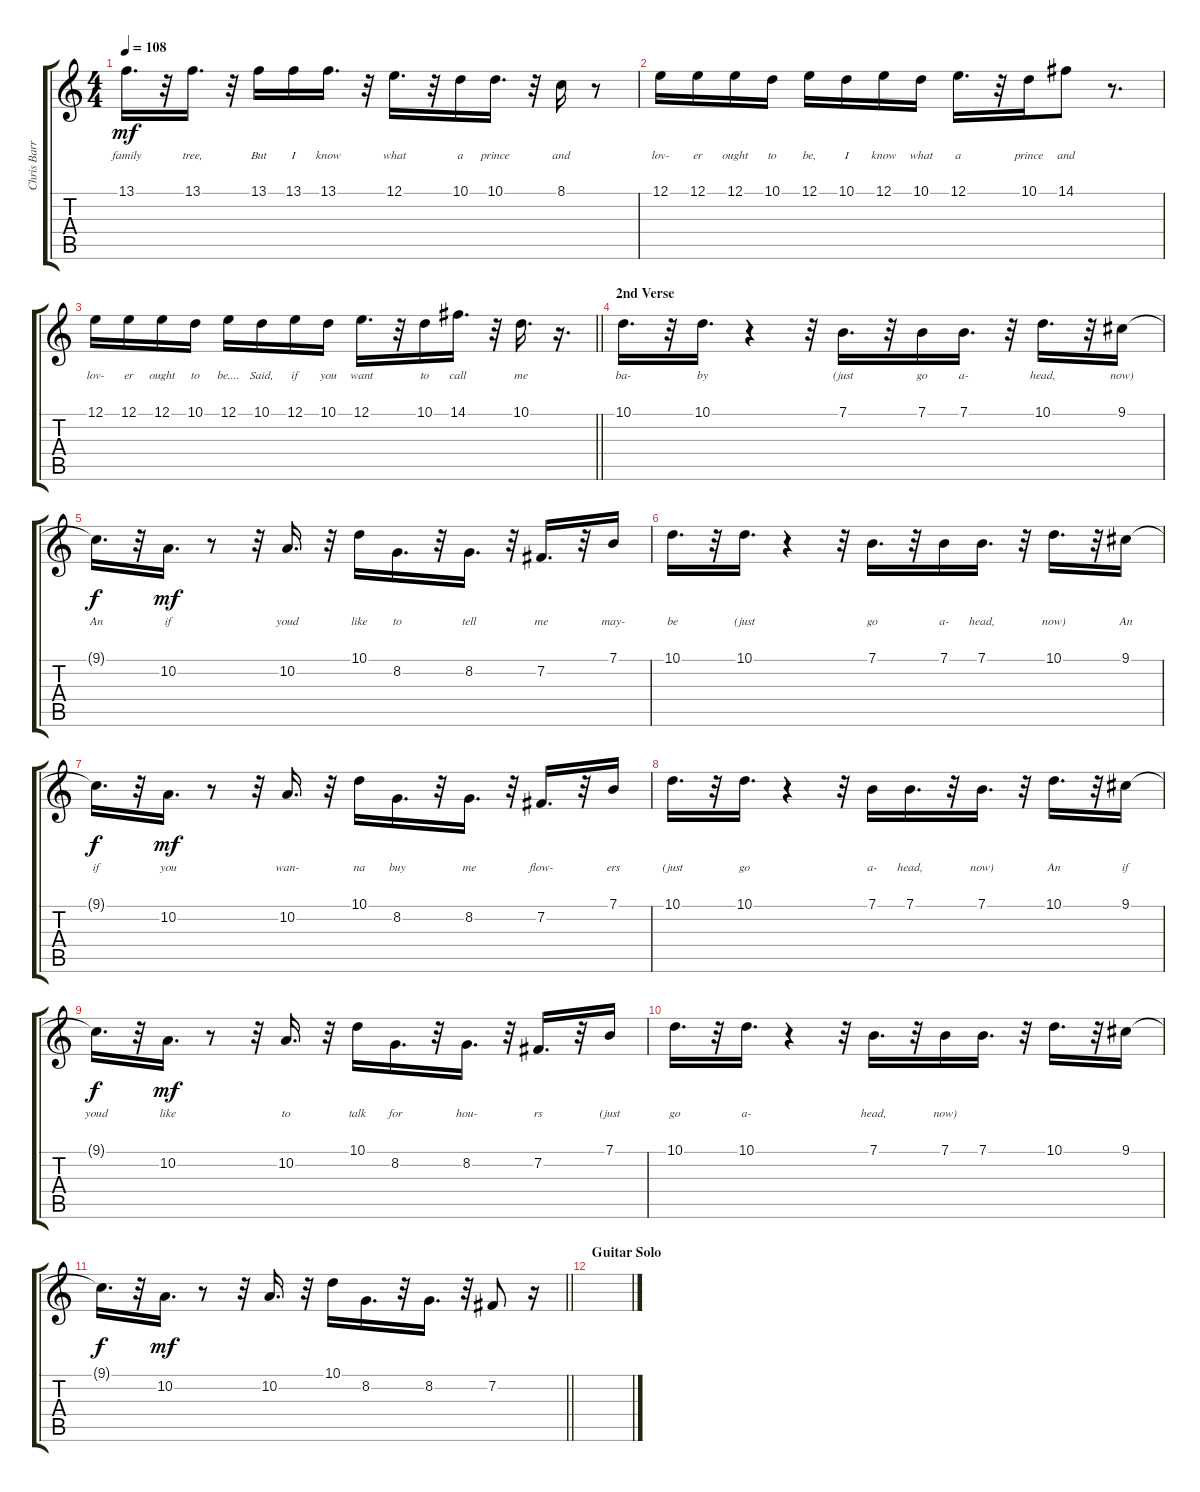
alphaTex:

\track ("Chris Barron" "Chris Barr") {instrument tenorsax}
\staff {score tabs}
\tuning (E4 B3 G3 D3 A2 E2) {hide}
\ts (4 4)
\tempo 108
\clef g2
\ks c
13.1.16{d lyrics (0 "") lyrics (1 "family") lyrics (2 "") lyrics (3 "") lyrics (4 "") dy mf} r.32 13.1.16{d lyrics (0 "") lyrics (1 "tree,") lyrics (2 "") lyrics (3 "") lyrics (4 "")} r.32 13.1.16{lyrics (0 "") lyrics (1 "But") lyrics (2 "") lyrics (3 "") lyrics (4 "")} 13.1.16{lyrics (0 "") lyrics (1 "I") lyrics (2 "") lyrics (3 "") lyrics (4 "")} 13.1.16{d lyrics (0 "") lyrics (1 "know") lyrics (2 "") lyrics (3 "") lyrics (4 "")} r.32 12.1.16{d lyrics (0 "") lyrics (1 "what") lyrics (2 "") lyrics (3 "") lyrics (4 "")} r.32 10.1.16{lyrics (0 "") lyrics (1 "a") lyrics (2 "") lyrics (3 "") lyrics (4 "")} 10.1.16{d lyrics (0 "") lyrics (1 "prince") lyrics (2 "") lyrics (3 "") lyrics (4 "")} r.32 8.1.16{lyrics (0 "") lyrics (1 "and") lyrics (2 "") lyrics (3 "") lyrics (4 "")} r.8 |
12.1.16{lyrics (0 "") lyrics (1 "lov-") lyrics (2 "") lyrics (3 "") lyrics (4 "")} 12.1.16{lyrics (0 "") lyrics (1 "er") lyrics (2 "") lyrics (3 "") lyrics (4 "")} 12.1.16{lyrics (0 "") lyrics (1 "ought") lyrics (2 "") lyrics (3 "") lyrics (4 "")} 10.1.16{lyrics (0 "") lyrics (1 "to") lyrics (2 "") lyrics (3 "") lyrics (4 "")} 12.1.16{lyrics (0 "") lyrics (1 "be,") lyrics (2 "") lyrics (3 "") lyrics (4 "")} 10.1.16{lyrics (0 "") lyrics (1 "I") lyrics (2 "") lyrics (3 "") lyrics (4 "")} 12.1.16{lyrics (0 "") lyrics (1 "know") lyrics (2 "") lyrics (3 "") lyrics (4 "")} 10.1.16{lyrics (0 "") lyrics (1 "what") lyrics (2 "") lyrics (3 "") lyrics (4 "")} 12.1.16{d lyrics (0 "") lyrics (1 "a") lyrics (2 "") lyrics (3 "") lyrics (4 "")} r.32 10.1.16{lyrics (0 "") lyrics (1 "prince") lyrics (2 "") lyrics (3 "") lyrics (4 "")} 14.1.8{lyrics (0 "") lyrics (1 "and") lyrics (2 "") lyrics (3 "") lyrics (4 "")} r.8{d} |
\barLineRight lightlight
12.1.16{lyrics (0 "") lyrics (1 "lov-") lyrics (2 "") lyrics (3 "") lyrics (4 "")} 12.1.16{lyrics (0 "") lyrics (1 "er") lyrics (2 "") lyrics (3 "") lyrics (4 "")} 12.1.16{lyrics (0 "") lyrics (1 "ought") lyrics (2 "") lyrics (3 "") lyrics (4 "")} 10.1.16{lyrics (0 "") lyrics (1 "to") lyrics (2 "") lyrics (3 "") lyrics (4 "")} 12.1.16{lyrics (0 "") lyrics (1 "be....") lyrics (2 "") lyrics (3 "") lyrics (4 "")} 10.1.16{lyrics (0 "") lyrics (1 "Said,") lyrics (2 "") lyrics (3 "") lyrics (4 "")} 12.1.16{lyrics (0 "") lyrics (1 "if") lyrics (2 "") lyrics (3 "") lyrics (4 "")} 10.1.16{lyrics (0 "") lyrics (1 "you") lyrics (2 "") lyrics (3 "") lyrics (4 "")} 12.1.16{d lyrics (0 "") lyrics (1 "want") lyrics (2 "") lyrics (3 "") lyrics (4 "")} r.32 10.1.16{lyrics (0 "") lyrics (1 "to") lyrics (2 "") lyrics (3 "") lyrics (4 "")} 14.1.16{d lyrics (0 "") lyrics (1 "call") lyrics (2 "") lyrics (3 "") lyrics (4 "")} r.32 10.1.16{d lyrics (0 "") lyrics (1 "me") lyrics (2 "") lyrics (3 "") lyrics (4 "")} r.16{d} |
\section ("" "2nd Verse")
10.1.16{d lyrics (0 "") lyrics (1 "ba-") lyrics (2 "") lyrics (3 "") lyrics (4 "")} r.32 10.1.16{d lyrics (0 "") lyrics (1 "by") lyrics (2 "") lyrics (3 "") lyrics (4 "")} r.4 r.32 7.1.16{d lyrics (0 "") lyrics (1 "(just") lyrics (2 "") lyrics (3 "") lyrics (4 "")} r.32 7.1.16{lyrics (0 "") lyrics (1 "go") lyrics (2 "") lyrics (3 "") lyrics (4 "")} 7.1.16{d lyrics (0 "") lyrics (1 "a-") lyrics (2 "") lyrics (3 "") lyrics (4 "")} r.32 10.1.16{d lyrics (0 "") lyrics (1 "head,") lyrics (2 "") lyrics (3 "") lyrics (4 "")} r.32 9.1.16{lyrics (0 "") lyrics (1 "now)") lyrics (2 "") lyrics (3 "") lyrics (4 "")} |
9.1{t}.16{d lyrics (0 "") lyrics (1 "An") lyrics (2 "") lyrics (3 "") lyrics (4 "") dy f} r.32 10.2.16{d lyrics (0 "") lyrics (1 "if") lyrics (2 "") lyrics (3 "") lyrics (4 "") dy mf} r.8 r.32 10.2.16{d lyrics (0 "") lyrics (1 "youd") lyrics (2 "") lyrics (3 "") lyrics (4 "")} r.32 10.1.16{lyrics (0 "") lyrics (1 "like") lyrics (2 "") lyrics (3 "") lyrics (4 "")} 8.2.16{d lyrics (0 "") lyrics (1 "to") lyrics (2 "") lyrics (3 "") lyrics (4 "")} r.32 8.2.16{d lyrics (0 "") lyrics (1 "tell") lyrics (2 "") lyrics (3 "") lyrics (4 "")} r.32 7.2.16{d lyrics (0 "") lyrics (1 "me") lyrics (2 "") lyrics (3 "") lyrics (4 "")} r.32 7.1.16{lyrics (0 "") lyrics (1 "may-") lyrics (2 "") lyrics (3 "") lyrics (4 "")} |
10.1.16{d lyrics (0 "") lyrics (1 "be") lyrics (2 "") lyrics (3 "") lyrics (4 "")} r.32 10.1.16{d lyrics (0 "") lyrics (1 "(just") lyrics (2 "") lyrics (3 "") lyrics (4 "")} r.4 r.32 7.1.16{d lyrics (0 "") lyrics (1 "go") lyrics (2 "") lyrics (3 "") lyrics (4 "")} r.32 7.1.16{lyrics (0 "") lyrics (1 "a-") lyrics (2 "") lyrics (3 "") lyrics (4 "")} 7.1.16{d lyrics (0 "") lyrics (1 "head,") lyrics (2 "") lyrics (3 "") lyrics (4 "")} r.32 10.1.16{d lyrics (0 "") lyrics (1 "now)") lyrics (2 "") lyrics (3 "") lyrics (4 "")} r.32 9.1.16{lyrics (0 "") lyrics (1 "An") lyrics (2 "") lyrics (3 "") lyrics (4 "")} |
9.1{t}.16{d lyrics (0 "") lyrics (1 "if") lyrics (2 "") lyrics (3 "") lyrics (4 "") dy f} r.32 10.2.16{d lyrics (0 "") lyrics (1 "you") lyrics (2 "") lyrics (3 "") lyrics (4 "") dy mf} r.8 r.32 10.2.16{d lyrics (0 "") lyrics (1 "wan-") lyrics (2 "") lyrics (3 "") lyrics (4 "")} r.32 10.1.16{lyrics (0 "") lyrics (1 "na") lyrics (2 "") lyrics (3 "") lyrics (4 "")} 8.2.16{d lyrics (0 "") lyrics (1 "buy") lyrics (2 "") lyrics (3 "") lyrics (4 "")} r.32 8.2.16{d lyrics (0 "") lyrics (1 "me") lyrics (2 "") lyrics (3 "") lyrics (4 "")} r.32 7.2.16{d lyrics (0 "") lyrics (1 "flow-") lyrics (2 "") lyrics (3 "") lyrics (4 "")} r.32 7.1.16{lyrics (0 "") lyrics (1 "ers") lyrics (2 "") lyrics (3 "") lyrics (4 "")} |
10.1.16{d lyrics (0 "") lyrics (1 "(just") lyrics (2 "") lyrics (3 "") lyrics (4 "")} r.32 10.1.16{d lyrics (0 "") lyrics (1 "go") lyrics (2 "") lyrics (3 "") lyrics (4 "")} r.4 r.32 7.1.16{lyrics (0 "") lyrics (1 "a-") lyrics (2 "") lyrics (3 "") lyrics (4 "")} 7.1.16{d lyrics (0 "") lyrics (1 "head,") lyrics (2 "") lyrics (3 "") lyrics (4 "")} r.32 7.1.16{d lyrics (0 "") lyrics (1 "now)") lyrics (2 "") lyrics (3 "") lyrics (4 "")} r.32 10.1.16{d lyrics (0 "") lyrics (1 "An") lyrics (2 "") lyrics (3 "") lyrics (4 "")} r.32 9.1.16{lyrics (0 "") lyrics (1 "if") lyrics (2 "") lyrics (3 "") lyrics (4 "")} |
9.1{t}.16{d lyrics (0 "") lyrics (1 "youd") lyrics (2 "") lyrics (3 "") lyrics (4 "") dy f} r.32 10.2.16{d lyrics (0 "") lyrics (1 "like") lyrics (2 "") lyrics (3 "") lyrics (4 "") dy mf} r.8 r.32 10.2.16{d lyrics (0 "") lyrics (1 "to") lyrics (2 "") lyrics (3 "") lyrics (4 "")} r.32 10.1.16{lyrics (0 "") lyrics (1 "talk") lyrics (2 "") lyrics (3 "") lyrics (4 "")} 8.2.16{d lyrics (0 "") lyrics (1 "for") lyrics (2 "") lyrics (3 "") lyrics (4 "")} r.32 8.2.16{d lyrics (0 "") lyrics (1 "hou-") lyrics (2 "") lyrics (3 "") lyrics (4 "")} r.32 7.2.16{d lyrics (0 "") lyrics (1 "rs") lyrics (2 "") lyrics (3 "") lyrics (4 "")} r.32 7.1.16{lyrics (0 "") lyrics (1 "(just") lyrics (2 "") lyrics (3 "") lyrics (4 "")} |
10.1.16{d lyrics (0 "") lyrics (1 "go") lyrics (2 "") lyrics (3 "") lyrics (4 "")} r.32 10.1.16{d lyrics (0 "") lyrics (1 "a-") lyrics (2 "") lyrics (3 "") lyrics (4 "")} r.4 r.32 7.1.16{d lyrics (0 "") lyrics (1 "head,") lyrics (2 "") lyrics (3 "") lyrics (4 "")} r.32 7.1.16{lyrics (0 "") lyrics (1 "now)") lyrics (2 "") lyrics (3 "") lyrics (4 "")} 7.1.16{d} r.32 10.1.16{d} r.32 9.1.16 |
\barLineRight lightlight
9.1{t}.16{d dy f} r.32 10.2.16{d dy mf} r.8 r.32 10.2.16{d} r.32 10.1.16 8.2.16{d} r.32 8.2.16{d} r.32 7.2.8 r.16 |
\section ("" "Guitar Solo")
